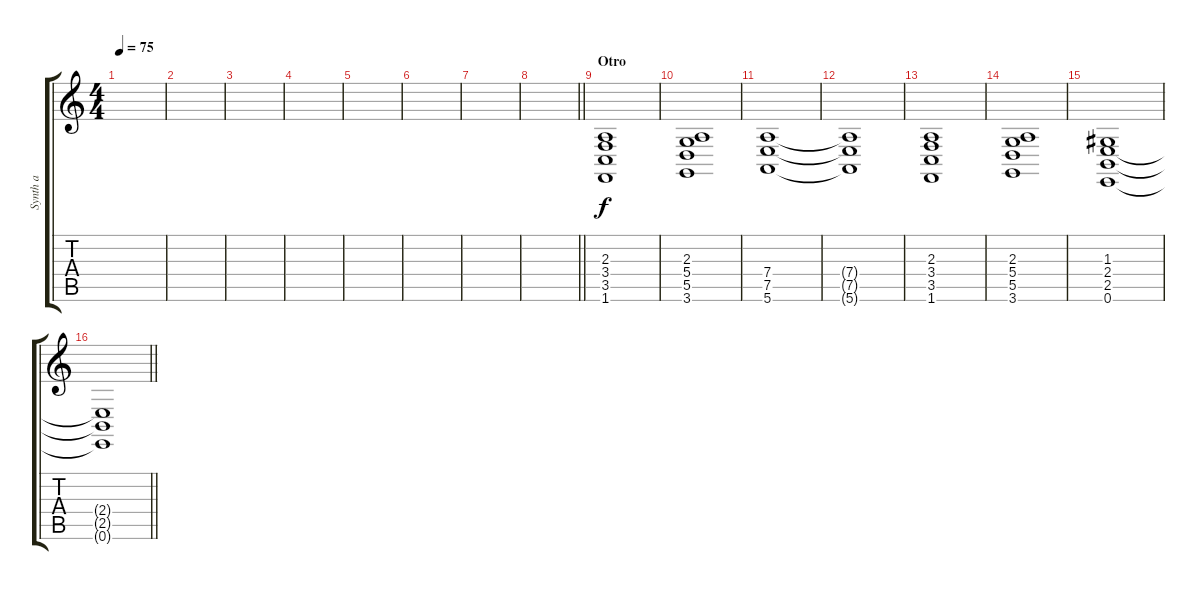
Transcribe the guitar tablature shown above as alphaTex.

\track ("Synth a" "Synth a") {instrument electricpiano1}
\staff {score tabs}
\tuning (E4 B3 G3 D3 A2 E2) {hide}
\ts (4 4)
\tempo 75
\clef g2
\ks c
|
|
|
|
|
|
|
\barLineRight lightlight
|
\section ("" "Otro")
(2.3 3.4 3.5 1.6).1 |
(2.3 5.4 5.5 3.6).1 |
(7.4 7.5 5.6).1 |
(7.4{t} 7.5{t} 5.6{t}).1 |
(2.3 3.4 3.5 1.6).1 |
(2.3 5.4 5.5 3.6).1 |
(1.3 2.4 2.5 0.6).1 |
\barLineRight lightlight
(2.4{t} 2.5{t} 0.6{t}).1
